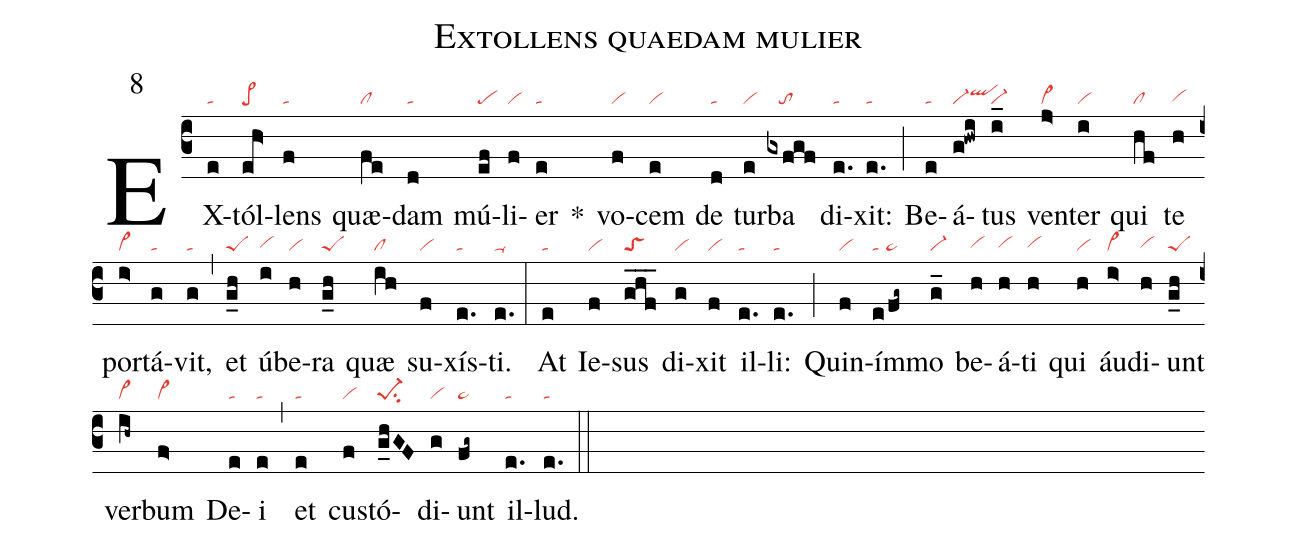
name: Extollens quaedam mulier;
mode: 8;
nabc-lines: 1;
%%
(c3)
EX(e|ta)tól(eh>|pe>)lens(f|ta) quæ(fe|cl)dam(d|ta) mú(ef|pe)li(f|vi)er(e|ta) *()
vo(f|vi)cem(e|vi) de(d|ta) tur(e|vi)ba(gxfgf|///to) di(e.|ta)xit:(e.|ta) (;)
Be(e|ta)á(g!hwi|vi-qlhi)tus(i_|vi-) ven(j>|vi>)ter(i|vi) qui(hf|cl) te(h|vihg) por(i>|vi>)tá(g|ta)vit,(g|ta) (,)
et(g_h|peS) ú(i|vihg)be(h|vi)ra(g_h|peS) quæ(ih|cl) su(f|vi)xís(e.|ta)ti.(e.|ta-) (:)
At(e|ta) Ie(f|vi)sus(ghf___|toS) di(g|vi)xit(f|vi) il(e.|ta)li:(e.|ta) (;)
Quin(f|vi)ím(e/fg~|ta//ta>)mo(g_|vi-) be(h|vihg)á(h|vihg)ti(h|vihg) qui(h|vi) áu(i>|vi>)di(h|vihg)unt(g_h|peS) ver(ih~|vi>)bum(f>|vi>) De(e|ta)i(e|ta) (,)
et(e|ta) cus(f|vi)tó(g_hGF|pe-1su2)di(g|vi)unt(fg~|ta>) il(e.|ta)lud.(e.|ta) (::)
